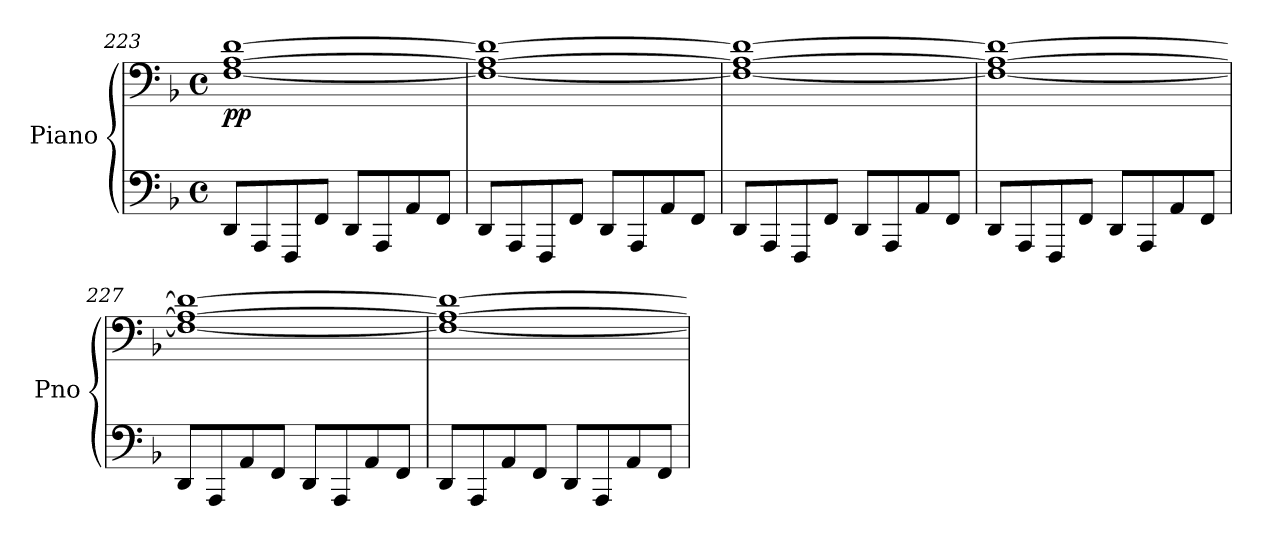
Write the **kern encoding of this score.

**kern	**kern	**dynam
*part1	*part1	*part1
*staff2	*staff1	*staff1/2
*I"Piano	*	*
*I'Pno	*	*
!!LO:LB:g=z
*clefF4	*clefF4	*
*k[b-]	*k[b-]	*
*M4/4	*M4/4	*
*met(c)	*met(c)	*
=223	=223	=223
*^	*	*
!	!	!	!LO:DY:b
1ryy	8DD/L	[1F [1A [1d	pp
.	8AAA/	.	.
.	8FFF/	.	.
.	8FF/J	.	.
.	8DD/L	.	.
.	8AAA/	.	.
.	8AA/	.	.
.	8FF/J	.	.
=224	=224	=224	=224
1ryy	8DD/L	1F_ 1A_ 1d_	.
.	8AAA/	.	.
.	8FFF/	.	.
.	8FF/J	.	.
.	8DD/L	.	.
.	8AAA/	.	.
.	8AA/	.	.
.	8FF/J	.	.
=225	=225	=225	=225
1ryy	8DD/L	1F_ 1A_ 1d_	.
.	8AAA/	.	.
.	8FFF/	.	.
.	8FF/J	.	.
.	8DD/L	.	.
.	8AAA/	.	.
.	8AA/	.	.
.	8FF/J	.	.
=226	=226	=226	=226
1ryy	8DD/L	1F_ 1A_ 1d_	.
.	8AAA/	.	.
.	8FFF/	.	.
.	8FF/J	.	.
.	8DD/L	.	.
.	8AAA/	.	.
.	8AA/	.	.
.	8FF/J	.	.
!!LO:PB:g=z
=227	=227	=227	=227
1ryy	8DD/L	1F_ 1A_ 1d_	.
.	8AAA/	.	.
.	8AA/	.	.
.	8FF/J	.	.
.	8DD/L	.	.
.	8AAA/	.	.
.	8AA/	.	.
.	8FF/J	.	.
=228	=228	=228	=228
1ryy	8DD/L	1F_ 1A_ 1d_	.
.	8AAA/	.	.
.	8AA/	.	.
.	8FF/J	.	.
.	8DD/L	.	.
.	8AAA/	.	.
.	8AA/	.	.
.	8FF/J	.	.
*v	*v	*	*
=	=	=
*-	*-	*-
